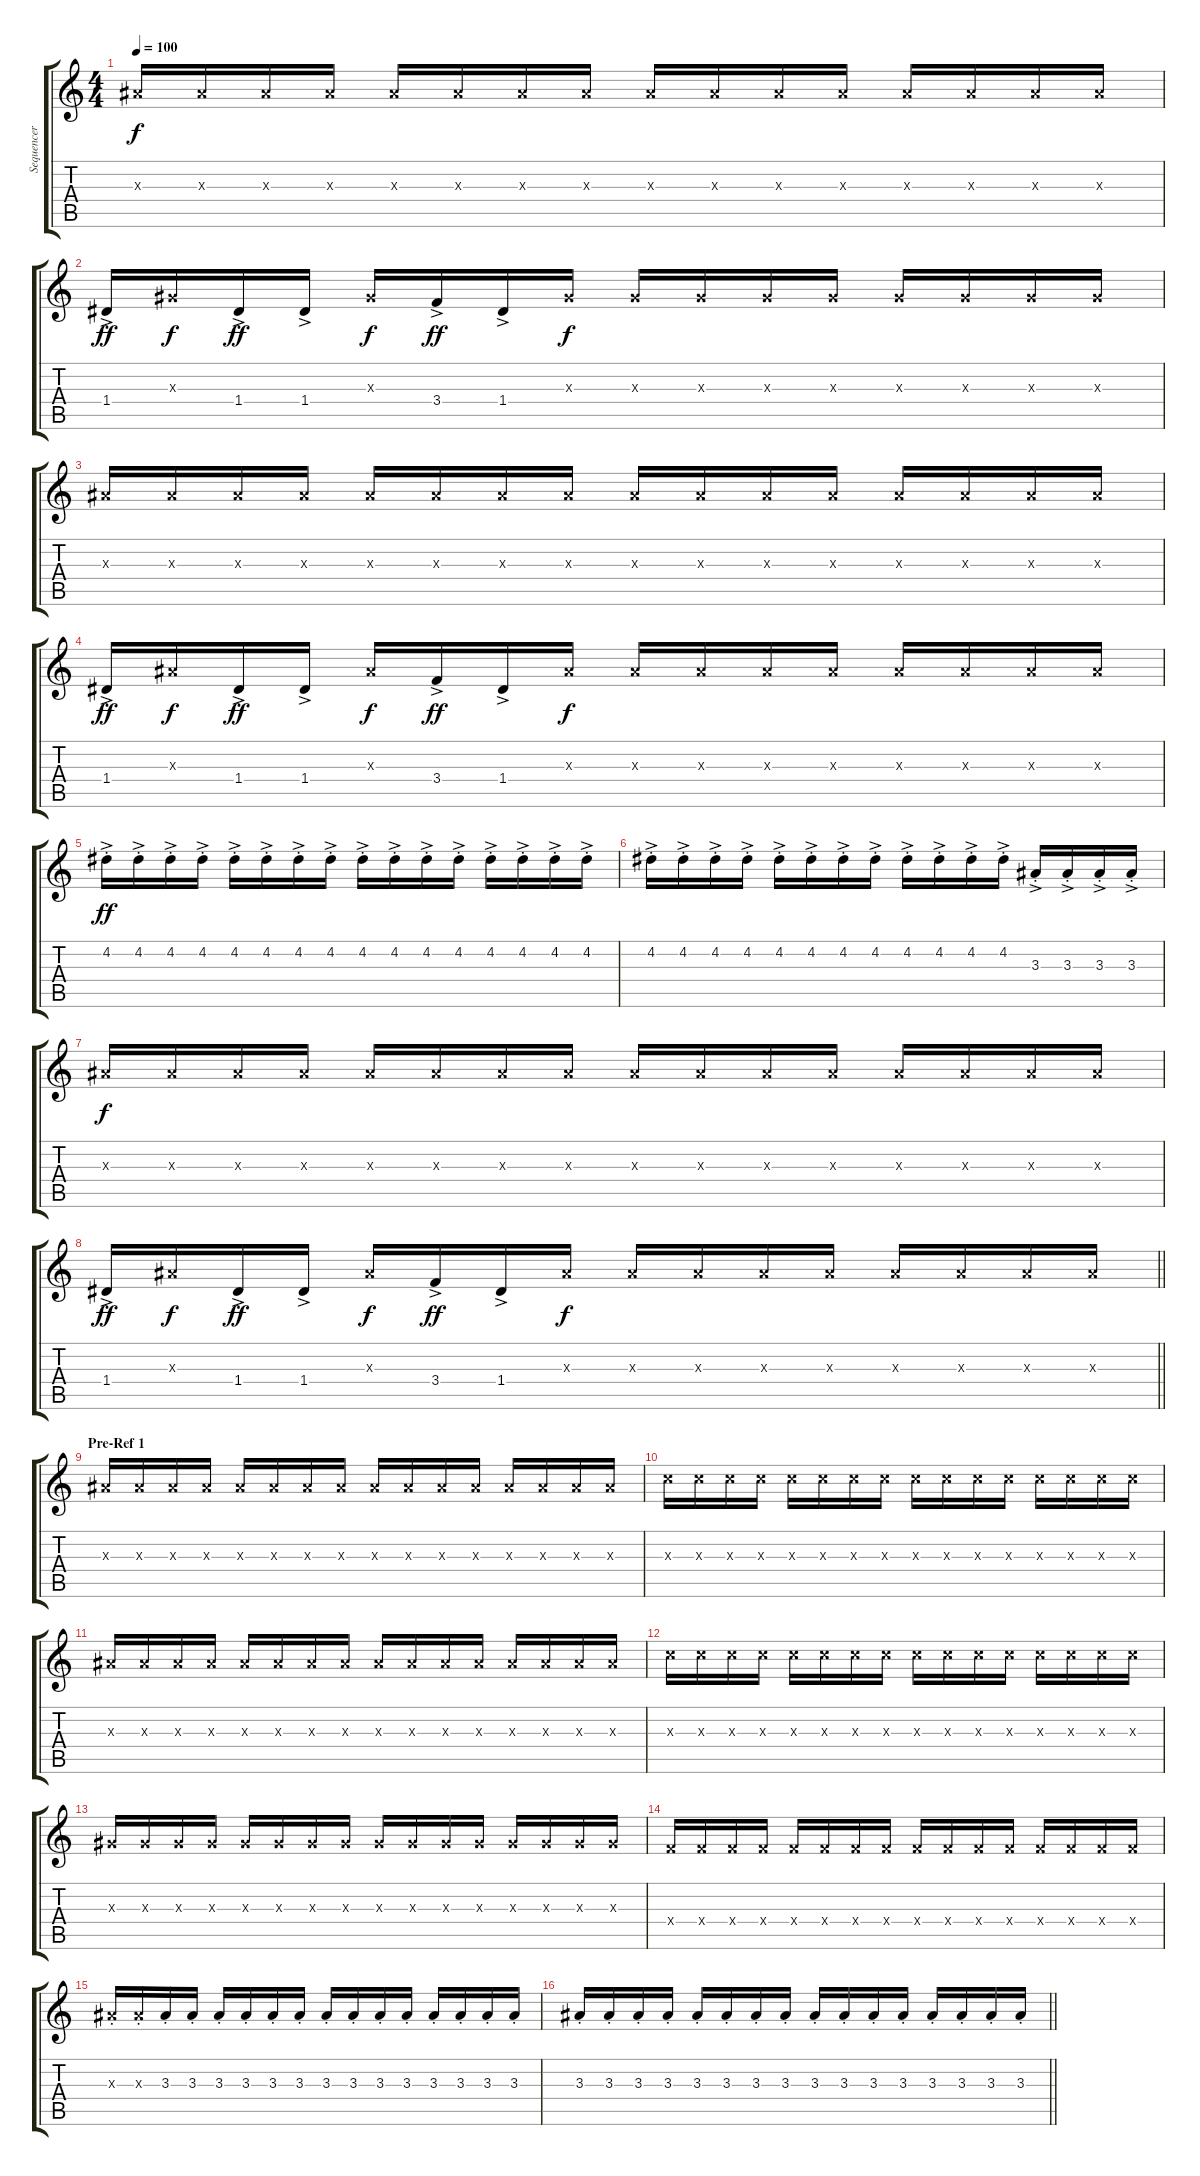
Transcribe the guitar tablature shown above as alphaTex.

\track ("Sequencer" "Sequencer") {instrument electricguitarmuted}
\staff {score tabs}
\tuning (E4 B3 G3 D3 A2 E2) {hide}
\ts (4 4)
\tempo 100
\clef g2
\ks c
3.3{x}.16{dy f} 3.3{x}.16 3.3{x}.16 3.3{x}.16 3.3{x}.16 3.3{x}.16 3.3{x}.16 3.3{x}.16 3.3{x}.16 3.3{x}.16 3.3{x}.16 3.3{x}.16 3.3{x}.16 3.3{x}.16 3.3{x}.16 3.3{x}.16 |
1.4{ac}.16{dy ff} 1.3{x}.16{dy f} 1.4{ac}.16{dy ff} 1.4{ac}.16 1.3{x}.16{dy f} 3.4{ac}.16{dy ff} 1.4{ac}.16 1.3{x}.16{dy f} 1.3{x}.16 1.3{x}.16 1.3{x}.16 1.3{x}.16 1.3{x}.16 1.3{x}.16 1.3{x}.16 1.3{x}.16 |
3.3{x}.16 3.3{x}.16 3.3{x}.16 3.3{x}.16 3.3{x}.16 3.3{x}.16 3.3{x}.16 3.3{x}.16 3.3{x}.16 3.3{x}.16 3.3{x}.16 3.3{x}.16 3.3{x}.16 3.3{x}.16 3.3{x}.16 3.3{x}.16 |
1.4{ac}.16{dy ff} 3.3{x}.16{dy f} 1.4{ac}.16{dy ff} 1.4{ac}.16 3.3{x}.16{dy f} 3.4{ac}.16{dy ff} 1.4{ac}.16 3.3{x}.16{dy f} 3.3{x}.16 3.3{x}.16 3.3{x}.16 3.3{x}.16 3.3{x}.16 3.3{x}.16 3.3{x}.16 3.3{x}.16 |
4.2{ac st}.16{dy ff} 4.2{ac st}.16 4.2{ac st}.16 4.2{ac st}.16 4.2{ac st}.16 4.2{ac st}.16 4.2{ac st}.16 4.2{ac st}.16 4.2{ac st}.16 4.2{ac st}.16 4.2{ac st}.16 4.2{ac st}.16 4.2{ac st}.16 4.2{ac st}.16 4.2{ac st}.16 4.2{ac st}.16 |
4.2{ac st}.16 4.2{ac st}.16 4.2{ac st}.16 4.2{ac st}.16 4.2{ac st}.16 4.2{ac st}.16 4.2{ac st}.16 4.2{ac st}.16 4.2{ac st}.16 4.2{ac st}.16 4.2{ac st}.16 4.2{ac st}.16 3.3{ac st}.16 3.3{ac st}.16 3.3{ac st}.16 3.3{ac st}.16 |
3.3{x}.16{dy f} 3.3{x}.16 3.3{x}.16 3.3{x}.16 3.3{x}.16 3.3{x}.16 3.3{x}.16 3.3{x}.16 3.3{x}.16 3.3{x}.16 3.3{x}.16 3.3{x}.16 3.3{x}.16 3.3{x}.16 3.3{x}.16 3.3{x}.16 |
\barLineRight lightlight
1.4{ac}.16{dy ff} 3.3{x}.16{dy f} 1.4{ac}.16{dy ff} 1.4{ac}.16 3.3{x}.16{dy f} 3.4{ac}.16{dy ff} 1.4{ac}.16 3.3{x}.16{dy f} 3.3{x}.16 3.3{x}.16 3.3{x}.16 3.3{x}.16 3.3{x}.16 3.3{x}.16 3.3{x}.16 3.3{x}.16 |
\section ("" "Pre-Ref 1")
3.3{x}.16 3.3{x}.16 3.3{x}.16 3.3{x}.16 3.3{x}.16 3.3{x}.16 3.3{x}.16 3.3{x}.16 3.3{x}.16 3.3{x}.16 3.3{x}.16 3.3{x}.16 3.3{x}.16 3.3{x}.16 3.3{x}.16 3.3{x}.16 |
5.3{x}.16 5.3{x}.16 5.3{x}.16 5.3{x}.16 5.3{x}.16 5.3{x}.16 5.3{x}.16 5.3{x}.16 5.3{x}.16 5.3{x}.16 5.3{x}.16 5.3{x}.16 5.3{x}.16 5.3{x}.16 5.3{x}.16 5.3{x}.16 |
3.3{x}.16 3.3{x}.16 3.3{x}.16 3.3{x}.16 3.3{x}.16 3.3{x}.16 3.3{x}.16 3.3{x}.16 3.3{x}.16 3.3{x}.16 3.3{x}.16 3.3{x}.16 3.3{x}.16 3.3{x}.16 3.3{x}.16 3.3{x}.16 |
5.3{x}.16 5.3{x}.16 5.3{x}.16 5.3{x}.16 5.3{x}.16 5.3{x}.16 5.3{x}.16 5.3{x}.16 5.3{x}.16 5.3{x}.16 5.3{x}.16 5.3{x}.16 5.3{x}.16 5.3{x}.16 5.3{x}.16 5.3{x}.16 |
1.3{x}.16 1.3{x}.16 1.3{x}.16 1.3{x}.16 1.3{x}.16 1.3{x}.16 1.3{x}.16 1.3{x}.16 1.3{x}.16 1.3{x}.16 1.3{x}.16 1.3{x}.16 1.3{x}.16 1.3{x}.16 1.3{x}.16 1.3{x}.16 |
3.4{x}.16 3.4{x}.16 3.4{x}.16 3.4{x}.16 3.4{x}.16 3.4{x}.16 3.4{x}.16 3.4{x}.16 3.4{x}.16 3.4{x}.16 3.4{x}.16 3.4{x}.16 3.4{x}.16 3.4{x}.16 3.4{x}.16 3.4{x}.16 |
3.3{st x}.16 3.3{st x}.16 3.3{st}.16 3.3{st}.16 3.3{st}.16 3.3{st}.16 3.3{st}.16 3.3{st}.16 3.3{st}.16 3.3{st}.16 3.3{st}.16 3.3{st}.16 3.3{st}.16 3.3{st}.16 3.3{st}.16 3.3{st}.16 |
\barLineRight lightlight
3.3{st}.16 3.3{st}.16 3.3{st}.16 3.3{st}.16 3.3{st}.16 3.3{st}.16 3.3{st}.16 3.3{st}.16 3.3{st}.16 3.3{st}.16 3.3{st}.16 3.3{st}.16 3.3{st}.16 3.3{st}.16 3.3{st}.16 3.3{st}.16
